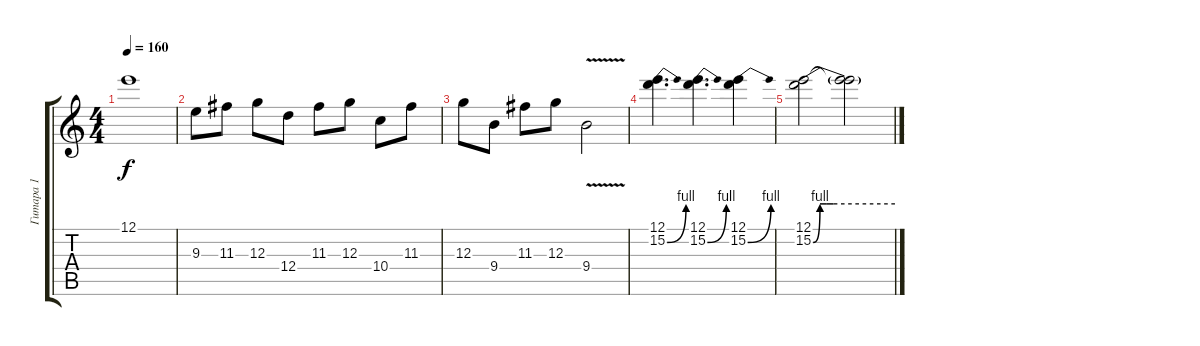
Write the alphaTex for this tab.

\track ("Гитара 1" "Гитара 1") {instrument distortionguitar}
\staff {score tabs}
\tuning (E4 B3 G3 D3 A2 E2) {hide}
\ts (4 4)
\tempo 160
\clef g2
\ks c
12.1{t}.1{dy f} |
9.3.8 11.3.8 12.3.8 12.4.8 11.3.8 12.3.8 10.4.8 11.3.8 |
12.3.8 9.4.8 11.3.8 12.3.8 9.4{v}.2 |
(12.1 15.2{be (bend 0 0 60 4)}).4{d} (12.1 15.2{be (bend 0 0 60 4)}).4{d} (12.1 15.2{be (bend 0 0 60 4)}).4 |
(12.1 15.2{be (custom 0 0 5 4 10 4 15 4 60 4)}).2 (12.1{t} 15.2{t}).2{volume 0}
